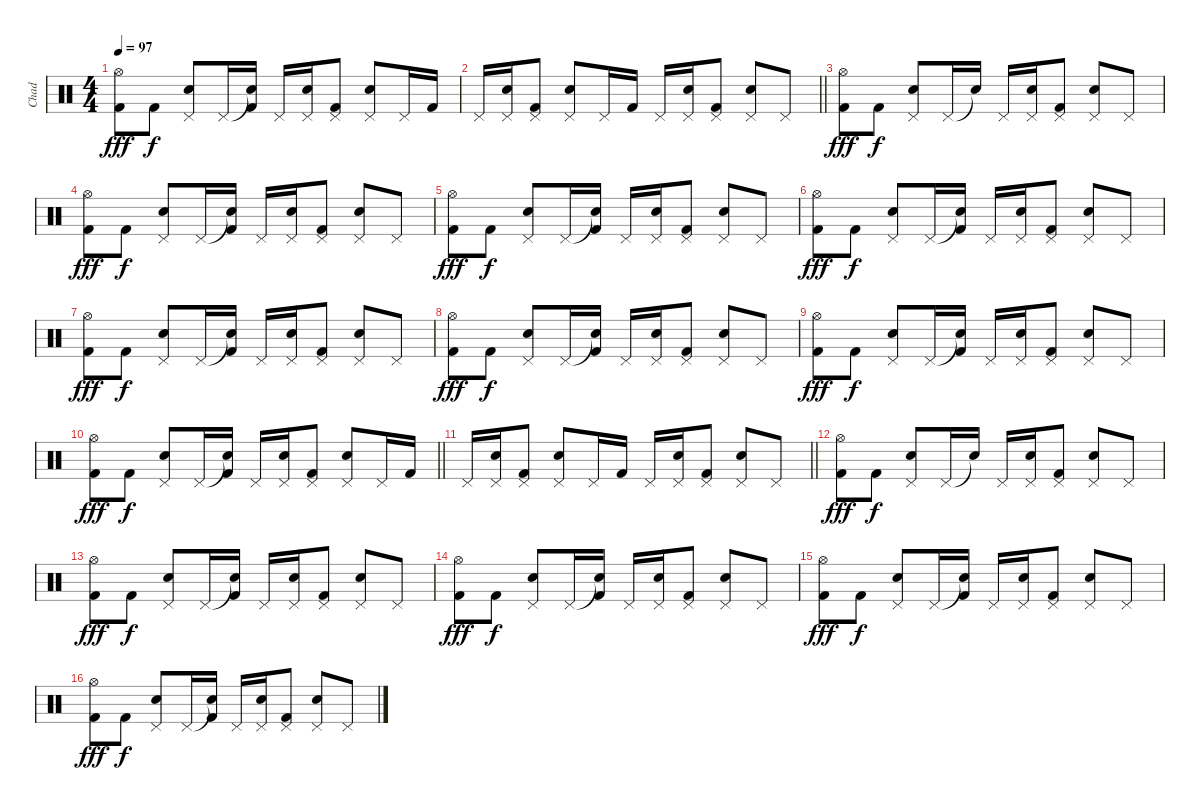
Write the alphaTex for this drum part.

\track ("Chad" "Chad") {instrument percussion}
\staff {score}
\articulation defaults
\ts (4 4)
\tempo 97
\clef neutral
\ks c
("Hi-Hat (open)" "Kick (hit) 2").8{dy fff} "Kick (hit) 2".8{dy f} ("Pedal Hi-Hat (hit)" "Snare (hit) 2").8 "Pedal Hi-Hat (hit)".16 ("Snare (hit)"{t} "Kick (hit) 2").16 "Pedal Hi-Hat (hit)".16 ("Pedal Hi-Hat (hit)" "Snare (hit) 2").16 ("Pedal Hi-Hat (hit)" "Kick (hit) 2").8 ("Pedal Hi-Hat (hit)" "Snare (hit) 2").8 "Pedal Hi-Hat (hit)".16 "Kick (hit) 2".16 |
\barLineRight lightlight "Pedal Hi-Hat (hit)".16
("Pedal Hi-Hat (hit)" "Snare (hit) 2").16 ("Pedal Hi-Hat (hit)" "Kick (hit) 2").8 ("Pedal Hi-Hat (hit)" "Snare (hit) 2").8 "Pedal Hi-Hat (hit)".16 "Kick (hit) 2".16 "Pedal Hi-Hat (hit)".16 ("Pedal Hi-Hat (hit)" "Snare (hit) 2").16 ("Pedal Hi-Hat (hit)" "Kick (hit) 2").8 ("Pedal Hi-Hat (hit)" "Snare (hit) 2").8 "Pedal Hi-Hat (hit)".8 |
("Hi-Hat (open)" "Kick (hit) 2").8{dy fff} "Kick (hit) 2".8{dy f} ("Pedal Hi-Hat (hit)" "Snare (hit) 2").8 "Pedal Hi-Hat (hit)".16 "Snare (hit)"{t}.16 "Pedal Hi-Hat (hit)".16 ("Pedal Hi-Hat (hit)" "Snare (hit) 2").16 ("Pedal Hi-Hat (hit)" "Kick (hit) 2").8 ("Pedal Hi-Hat (hit)" "Snare (hit) 2").8 "Pedal Hi-Hat (hit)".8 |
("Hi-Hat (open)" "Kick (hit) 2").8{dy fff} "Kick (hit) 2".8{dy f} ("Pedal Hi-Hat (hit)" "Snare (hit) 2").8 "Pedal Hi-Hat (hit)".16 ("Snare (hit)"{t} "Kick (hit) 2").16 "Pedal Hi-Hat (hit)".16 ("Pedal Hi-Hat (hit)" "Snare (hit) 2").16 ("Pedal Hi-Hat (hit)" "Kick (hit) 2").8 ("Pedal Hi-Hat (hit)" "Snare (hit) 2").8 "Pedal Hi-Hat (hit)".8 |
("Hi-Hat (open)" "Kick (hit) 2").8{dy fff} "Kick (hit) 2".8{dy f} ("Pedal Hi-Hat (hit)" "Snare (hit) 2").8 "Pedal Hi-Hat (hit)".16 ("Snare (hit)"{t} "Kick (hit) 2").16 "Pedal Hi-Hat (hit)".16 ("Pedal Hi-Hat (hit)" "Snare (hit) 2").16 ("Pedal Hi-Hat (hit)" "Kick (hit) 2").8 ("Pedal Hi-Hat (hit)" "Snare (hit) 2").8 "Pedal Hi-Hat (hit)".8 |
("Hi-Hat (open)" "Kick (hit) 2").8{dy fff} "Kick (hit) 2".8{dy f} ("Pedal Hi-Hat (hit)" "Snare (hit) 2").8 "Pedal Hi-Hat (hit)".16 ("Snare (hit)"{t} "Kick (hit) 2").16 "Pedal Hi-Hat (hit)".16 ("Pedal Hi-Hat (hit)" "Snare (hit) 2").16 ("Pedal Hi-Hat (hit)" "Kick (hit) 2").8 ("Pedal Hi-Hat (hit)" "Snare (hit) 2").8 "Pedal Hi-Hat (hit)".8 |
("Hi-Hat (open)" "Kick (hit) 2").8{dy fff} "Kick (hit) 2".8{dy f} ("Pedal Hi-Hat (hit)" "Snare (hit) 2").8 "Pedal Hi-Hat (hit)".16 ("Snare (hit)"{t} "Kick (hit) 2").16 "Pedal Hi-Hat (hit)".16 ("Pedal Hi-Hat (hit)" "Snare (hit) 2").16 ("Pedal Hi-Hat (hit)" "Kick (hit) 2").8 ("Pedal Hi-Hat (hit)" "Snare (hit) 2").8 "Pedal Hi-Hat (hit)".8 |
("Hi-Hat (open)" "Kick (hit) 2").8{dy fff} "Kick (hit) 2".8{dy f} ("Pedal Hi-Hat (hit)" "Snare (hit) 2").8 "Pedal Hi-Hat (hit)".16 ("Snare (hit)"{t} "Kick (hit) 2").16 "Pedal Hi-Hat (hit)".16 ("Pedal Hi-Hat (hit)" "Snare (hit) 2").16 ("Pedal Hi-Hat (hit)" "Kick (hit) 2").8 ("Pedal Hi-Hat (hit)" "Snare (hit) 2").8 "Pedal Hi-Hat (hit)".8 |
("Hi-Hat (open)" "Kick (hit) 2").8{dy fff} "Kick (hit) 2".8{dy f} ("Pedal Hi-Hat (hit)" "Snare (hit) 2").8 "Pedal Hi-Hat (hit)".16 ("Snare (hit)"{t} "Kick (hit) 2").16 "Pedal Hi-Hat (hit)".16 ("Pedal Hi-Hat (hit)" "Snare (hit) 2").16 ("Pedal Hi-Hat (hit)" "Kick (hit) 2").8 ("Pedal Hi-Hat (hit)" "Snare (hit) 2").8 "Pedal Hi-Hat (hit)".8 |
\barLineRight lightlight
("Hi-Hat (open)" "Kick (hit) 2").8{dy fff} "Kick (hit) 2".8{dy f} ("Pedal Hi-Hat (hit)" "Snare (hit) 2").8 "Pedal Hi-Hat (hit)".16 ("Snare (hit)"{t} "Kick (hit) 2").16 "Pedal Hi-Hat (hit)".16 ("Pedal Hi-Hat (hit)" "Snare (hit) 2").16 ("Pedal Hi-Hat (hit)" "Kick (hit) 2").8 ("Pedal Hi-Hat (hit)" "Snare (hit) 2").8 "Pedal Hi-Hat (hit)".16 "Kick (hit) 2".16 |
\barLineRight lightlight "Pedal Hi-Hat (hit)".16
("Pedal Hi-Hat (hit)" "Snare (hit) 2").16 ("Pedal Hi-Hat (hit)" "Kick (hit) 2").8 ("Pedal Hi-Hat (hit)" "Snare (hit) 2").8 "Pedal Hi-Hat (hit)".16 "Kick (hit) 2".16 "Pedal Hi-Hat (hit)".16 ("Pedal Hi-Hat (hit)" "Snare (hit) 2").16 ("Pedal Hi-Hat (hit)" "Kick (hit) 2").8 ("Pedal Hi-Hat (hit)" "Snare (hit) 2").8 "Pedal Hi-Hat (hit)".8 |
("Hi-Hat (open)" "Kick (hit) 2").8{dy fff} "Kick (hit) 2".8{dy f} ("Pedal Hi-Hat (hit)" "Snare (hit) 2").8 "Pedal Hi-Hat (hit)".16 "Snare (hit)"{t}.16 "Pedal Hi-Hat (hit)".16 ("Pedal Hi-Hat (hit)" "Snare (hit) 2").16 ("Pedal Hi-Hat (hit)" "Kick (hit) 2").8 ("Pedal Hi-Hat (hit)" "Snare (hit) 2").8 "Pedal Hi-Hat (hit)".8 |
("Hi-Hat (open)" "Kick (hit) 2").8{dy fff} "Kick (hit) 2".8{dy f} ("Pedal Hi-Hat (hit)" "Snare (hit) 2").8 "Pedal Hi-Hat (hit)".16 ("Snare (hit)"{t} "Kick (hit) 2").16 "Pedal Hi-Hat (hit)".16 ("Pedal Hi-Hat (hit)" "Snare (hit) 2").16 ("Pedal Hi-Hat (hit)" "Kick (hit) 2").8 ("Pedal Hi-Hat (hit)" "Snare (hit) 2").8 "Pedal Hi-Hat (hit)".8 |
("Hi-Hat (open)" "Kick (hit) 2").8{dy fff} "Kick (hit) 2".8{dy f} ("Pedal Hi-Hat (hit)" "Snare (hit) 2").8 "Pedal Hi-Hat (hit)".16 ("Snare (hit)"{t} "Kick (hit) 2").16 "Pedal Hi-Hat (hit)".16 ("Pedal Hi-Hat (hit)" "Snare (hit) 2").16 ("Pedal Hi-Hat (hit)" "Kick (hit) 2").8 ("Pedal Hi-Hat (hit)" "Snare (hit) 2").8 "Pedal Hi-Hat (hit)".8 |
("Hi-Hat (open)" "Kick (hit) 2").8{dy fff} "Kick (hit) 2".8{dy f} ("Pedal Hi-Hat (hit)" "Snare (hit) 2").8 "Pedal Hi-Hat (hit)".16 ("Snare (hit)"{t} "Kick (hit) 2").16 "Pedal Hi-Hat (hit)".16 ("Pedal Hi-Hat (hit)" "Snare (hit) 2").16 ("Pedal Hi-Hat (hit)" "Kick (hit) 2").8 ("Pedal Hi-Hat (hit)" "Snare (hit) 2").8 "Pedal Hi-Hat (hit)".8 |
("Hi-Hat (open)" "Kick (hit) 2").8{dy fff} "Kick (hit) 2".8{dy f} ("Pedal Hi-Hat (hit)" "Snare (hit) 2").8 "Pedal Hi-Hat (hit)".16 ("Snare (hit)"{t} "Kick (hit) 2").16 "Pedal Hi-Hat (hit)".16 ("Pedal Hi-Hat (hit)" "Snare (hit) 2").16 ("Pedal Hi-Hat (hit)" "Kick (hit) 2").8 ("Pedal Hi-Hat (hit)" "Snare (hit) 2").8 "Pedal Hi-Hat (hit)".8
